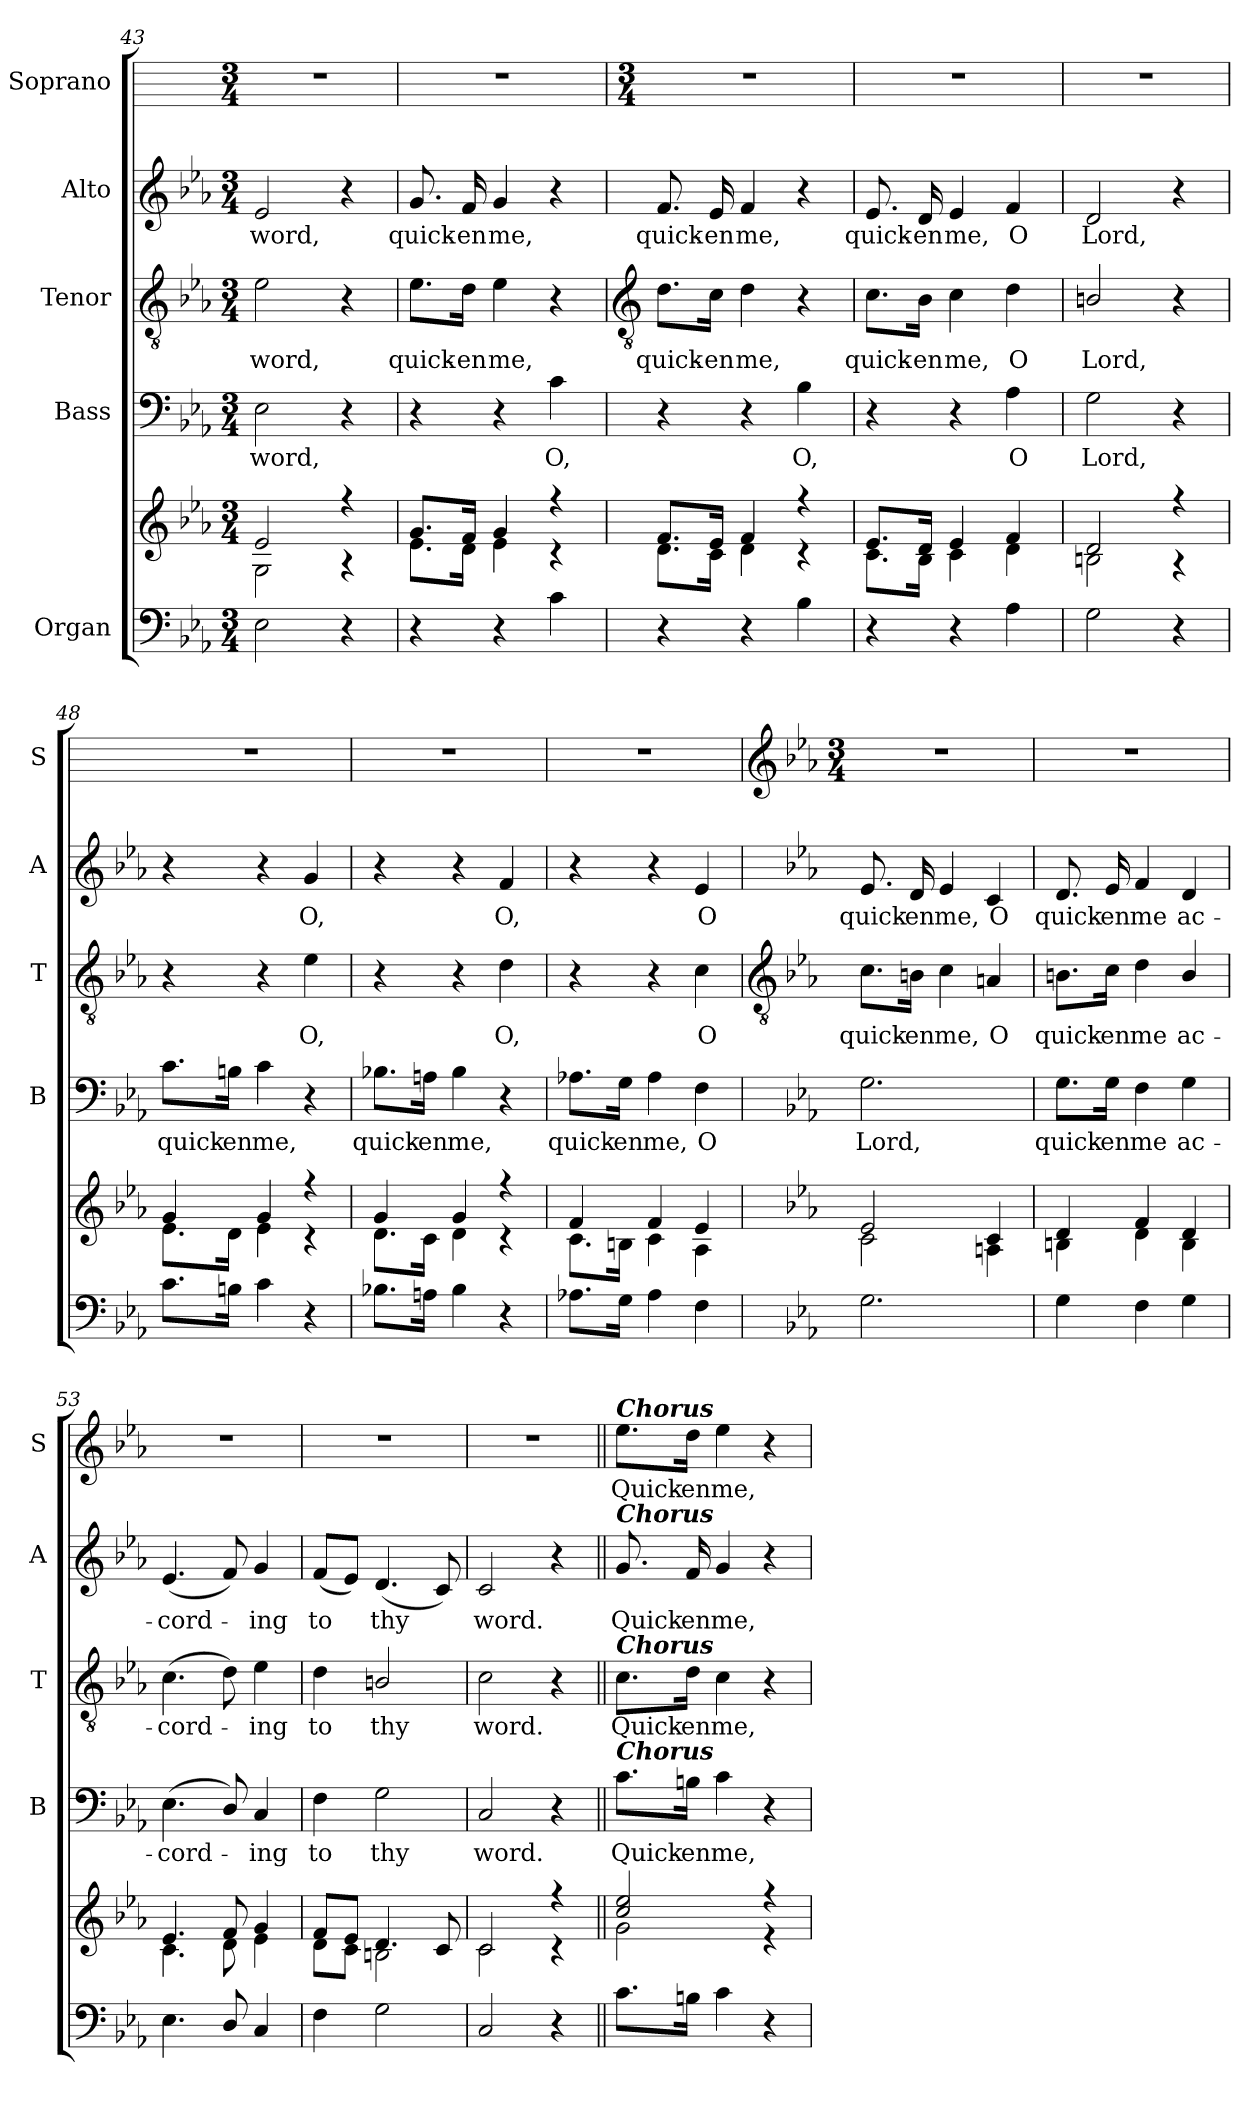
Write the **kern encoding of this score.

**kern	**kern	**kern	**text	**kern	**text	**kern	**text	**kern	**text
*part5	*part5	*part4	*part4	*part3	*part3	*part2	*part2	*part1	*part1
*staff6	*staff5	*staff4	*staff4	*staff3	*staff3	*staff2	*staff2	*staff1	*staff1
*I"Organ	*	*I"Bass	*	*I"Tenor	*	*I"Alto	*	*I"Soprano	*
*	*	*I'B	*	*I'T	*	*I'A	*	*I'S	*
*clefF4	*clefG2	*clefF4	*	*clefGv2	*	*clefG2	*	*	*
*k[b-e-a-]	*k[b-e-a-]	*k[b-e-a-]	*	*k[b-e-a-]	*	*k[b-e-a-]	*	*	*
*E-:	*E-:	*E-:	*	*E-:	*	*E-:	*	*	*
*M3/4	*M3/4	*M3/4	*	*M3/4	*	*M3/4	*	*M3/4	*
=43	=43	=43	=43	=43	=43	=43	=43	=43	=43
*	*^	*	*	*	*	*	*	*	*
!	!	!	!	!LO:LY:b	!	!LO:LY:b	!	!LO:LY:b	!	!
2E-	2e-/	2G\	2E-	word,	2e-	word,	2e-	word,	2.r	.
4r	4r	4r	4r	.	4r	.	4r	.	.	.
=44	=44	=44	=44	=44	=44	=44	=44	=44	=44	=44
!	!	!	!	!	!	!LO:LY:b	!	!LO:LY:b	!	!
4r	8.g/L	8.e-\L	4r	.	8.e-\L	quick-	8.g	quick-	2.r	.
!	!	!	!	!	!	!LO:LY:b	!	!LO:LY:b	!	!
.	16f/J	16d\J	.	.	16d\Jk	-en	16f	-en	.	.
!	!	!	!	!	!	!LO:LY:b	!	!LO:LY:b	!	!
4r	4g/	4e-\	4r	.	4e-	me,	4g	me,	.	.
!	!	!	!	!LO:LY:b	!	!	!	!	!	!
4c	4r	4r	4c	O,	4r	.	4r	.	.	.
!!LO:LB:g=z
=45	=45	=45	=45	=45	=45	=45	=45	=45	=45	=45
*	*	*	*	*	*clefGv2	*	*	*	*	*
*	*	*	*	*	*	*	*	*	*M3/4	*
!	!	!	!	!	!	!LO:LY:b	!	!LO:LY:b	!	!
4r	8.f/L	8.d\L	4r	.	8.d\L	quick-	8.f	quick-	2.r	.
!	!	!	!	!	!	!LO:LY:b	!	!LO:LY:b	!	!
.	16e-/J	16c\J	.	.	16c\Jk	-en	16e-	-en	.	.
!	!	!	!	!	!	!LO:LY:b	!	!LO:LY:b	!	!
4r	4f/	4d\	4r	.	4d	me,	4f	me,	.	.
!	!	!	!	!LO:LY:b	!	!	!	!	!	!
4B-	4r	4r	4B-	O,	4r	.	4r	.	.	.
=46	=46	=46	=46	=46	=46	=46	=46	=46	=46	=46
!	!	!	!	!	!	!LO:LY:b	!	!LO:LY:b	!	!
4r	8.e-/L	8.c\L	4r	.	8.c\L	quick-	8.e-	quick-	2.r	.
!	!	!	!	!	!	!LO:LY:b	!	!LO:LY:b	!	!
.	16d/J	16B-\J	.	.	16B-\Jk	-en	16d	-en	.	.
!	!	!	!	!	!	!LO:LY:b	!	!LO:LY:b	!	!
4r	4e-/	4c\	4r	.	4c	me,	4e-	me,	.	.
!	!	!	!	!LO:LY:b	!	!LO:LY:b	!	!LO:LY:b	!	!
4A-	4f/	4d\	4A-	O	4d	O	4f	O	.	.
=47	=47	=47	=47	=47	=47	=47	=47	=47	=47	=47
!	!	!	!	!LO:LY:b	!	!LO:LY:b	!	!LO:LY:b	!	!
2G	2d/	2Bn\	2G	Lord,	2Bn/	Lord,	2d	Lord,	2.r	.
4r	4r	4r	4r	.	4r	.	4r	.	.	.
=48	=48	=48	=48	=48	=48	=48	=48	=48	=48	=48
!	!	!	!	!LO:LY:b	!	!	!	!	!	!
8.cL	4g/	8.e-\L	8.c\L	quick-	4r	.	4r	.	2.r	.
!	!	!	!	!LO:LY:b	!	!	!	!	!	!
16BnJ	.	16d\J	16Bn\Jk	-en	.	.	.	.	.	.
!	!	!	!	!LO:LY:b	!	!	!	!	!	!
4c	4g/	4e-\	4c	me,	4r	.	4r	.	.	.
!	!	!	!	!	!	!LO:LY:b	!	!LO:LY:b	!	!
4r	4r	4r	4r	.	4e-	O,	4g	O,	.	.
=49	=49	=49	=49	=49	=49	=49	=49	=49	=49	=49
!	!	!	!	!LO:LY:b	!	!	!	!	!	!
8.B-XL	4g/	8.d\L	8.B-X\L	quick-	4r	.	4r	.	2.r	.
!	!	!	!	!LO:LY:b	!	!	!	!	!	!
16AnJ	.	16c\J	16An\Jk	-en	.	.	.	.	.	.
!	!	!	!	!LO:LY:b	!	!	!	!	!	!
4B-	4g/	4d\	4B-	me,	4r	.	4r	.	.	.
!	!	!	!	!	!	!LO:LY:b	!	!LO:LY:b	!	!
4r	4r	4r	4r	.	4d	O,	4f	O,	.	.
=50	=50	=50	=50	=50	=50	=50	=50	=50	=50	=50
!	!	!	!	!LO:LY:b	!	!	!	!	!	!
8.A-XL	4f/	8.c\L	8.A-X\L	quick-	4r	.	4r	.	2.r	.
!	!	!	!	!LO:LY:b	!	!	!	!	!	!
16GJ	.	16Bn\J	16G\Jk	-en	.	.	.	.	.	.
!	!	!	!	!LO:LY:b	!	!	!	!	!	!
4A-	4f/	4c\	4A-	me,	4r	.	4r	.	.	.
!	!	!	!	!LO:LY:b	!	!LO:LY:b	!	!LO:LY:b	!	!
4F	4e-/	4A-\	4F	O	4c	O	4e-	O	.	.
!!LO:LB:g=z
=51	=51	=51	=51	=51	=51	=51	=51	=51	=51	=51
*	*	*	*	*	*clefGv2	*	*	*	*clefG2	*
*	*	*	*	*	*	*	*	*	*k[b-e-a-]	*
*	*	*	*	*	*	*	*	*	*E-:	*
*	*	*	*	*	*	*	*	*	*M3/4	*
!	!	!	!	!LO:LY:b	!	!LO:LY:b	!	!LO:LY:b	!LO:N:vis=1	!
2.G	2e-/	2c\	2.G	Lord,	8.c\L	quick-	8.e-	quick-	2.r	.
!	!	!	!	!	!	!LO:LY:b	!	!LO:LY:b	!	!
.	.	.	.	.	16Bn\Jk	-en	16d	-en	.	.
!	!	!	!	!	!	!LO:LY:b	!	!LO:LY:b	!	!
.	.	.	.	.	4c	me,	4e-	me,	.	.
!	!	!	!	!	!	!LO:LY:b	!	!LO:LY:b	!	!
.	4c/	4An\	.	.	4An	O	4c	O	.	.
=52	=52	=52	=52	=52	=52	=52	=52	=52	=52	=52
!	!	!	!	!LO:LY:b	!	!LO:LY:b	!	!LO:LY:b	!LO:N:vis=1	!
4G	4d/	4Bn\	8.G\L	quick-	8.Bn\L	quick-	8.d	quick-	2.r	.
!	!	!	!	!LO:LY:b	!	!LO:LY:b	!	!LO:LY:b	!	!
.	.	.	16G\Jk	-en	16c\Jk	-en	16e-	-en	.	.
!	!	!	!	!LO:LY:b	!	!LO:LY:b	!	!LO:LY:b	!	!
4F	4f/	4d\	4F	me	4d	me	4f	me	.	.
!	!	!	!	!LO:LY:b	!	!LO:LY:b	!	!LO:LY:b	!	!
4G	4d/	4B\	4G	ac-	4B/	ac-	4d	ac-	.	.
=53	=53	=53	=53	=53	=53	=53	=53	=53	=53	=53
!	!	!	!	!LO:LY:b	!	!LO:LY:b	!	!LO:LY:b	!LO:N:vis=1	!
4.E-	4.e-/	4.c\	(<4.E-	-cord-	(>4.c	-cord-	(<4.e-	-cord-	2.r	.
8D/	8f/	8d\	8D/)	.	8d)	.	8f)	.	.	.
!	!	!	!	!LO:LY:b	!	!LO:LY:b	!	!LO:LY:b	!	!
4C	4g/	4e-\	4C	ing	4e-	ing	4g	ing	.	.
=54	=54	=54	=54	=54	=54	=54	=54	=54	=54	=54
!	!	!	!	!LO:LY:b	!	!LO:LY:b	!	!LO:LY:b	!LO:N:vis=1	!
4F	8f/L	8d\L	4F	to	4d	to	(<8fL	to	2.r	.
.	8e-/J	8c\J	.	.	.	.	8e-J)	.	.	.
!	!	!	!	!LO:LY:b	!	!LO:LY:b	!	!LO:LY:b	!	!
2G	4.d/	2Bn\	2G	thy	2Bn/	thy	(<4.d	thy	.	.
.	8c/	.	.	.	.	.	8c)	.	.	.
=55	=55	=55	=55	=55	=55	=55	=55	=55	=55	=55
!	!	!	!	!LO:LY:b	!	!LO:LY:b	!	!LO:LY:b	!LO:N:vis=1	!
2C	2c/	2c\	2C	word.	2c	word.	2c	word.	2.r	.
4r	4r	4r	4r	.	4r	.	4r	.	.	.
=56||	=56||	=56||	=56||	=56||	=56||	=56||	=56||	=56||	=56||	=56||
!	!	!	!	!	!	!	!	!	!LO:TX:a:Bi:t=Chorus	!
!	!	!	!	!	!	!	!LO:TX:a:Bi:t=Chorus	!	!	!
!	!	!	!	!	!LO:TX:a:Bi:t=Chorus	!	!	!	!	!
!	!	!	!LO:TX:a:Bi:t=Chorus	!	!	!	!	!	!	!
!	!	!	!	!LO:LY:b	!	!LO:LY:b	!	!LO:LY:b	!	!LO:LY:b
8.cL	2cc/ 2ee-/	2g\	8.c\L	Quick-	8.c\L	Quick-	8.g	Quick-	8.ee-\L	Quick-
!	!	!	!	!LO:LY:b	!	!LO:LY:b	!	!LO:LY:b	!	!LO:LY:b
16BnJ	.	.	16Bn\Jk	-en	16d\Jk	-en	16f	-en	16dd\Jk	-en
!	!	!	!	!LO:LY:b	!	!LO:LY:b	!	!LO:LY:b	!	!LO:LY:b
4c	.	.	4c	me,	4c	me,	4g	me,	4ee-	me,
4r	4r	4r	4r	.	4r	.	4r	.	4r	.
*	*v	*v	*	*	*	*	*	*	*	*
=	=	=	=	=	=	=	=	=	=
*-	*-	*-	*-	*-	*-	*-	*-	*-	*-
